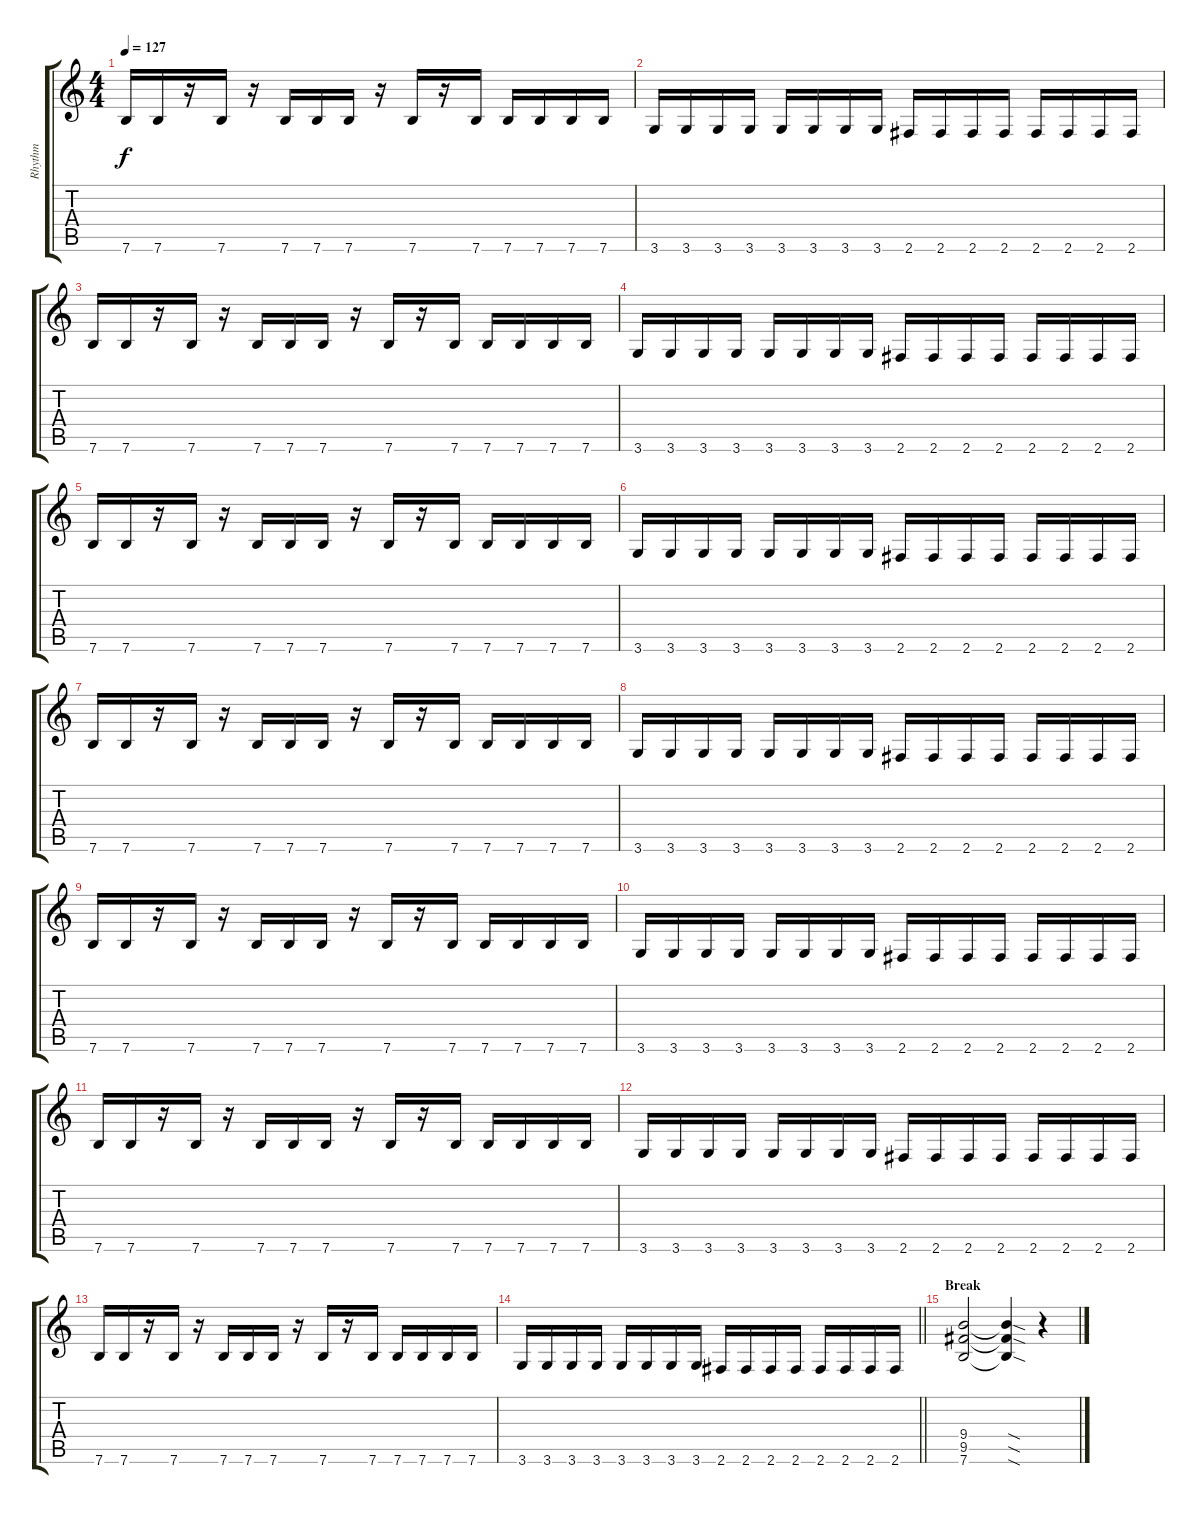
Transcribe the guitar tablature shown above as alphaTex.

\track ("Rhythm" "Rhythm") {instrument acousticguitarnylon}
\staff {score tabs}
\tuning (E4 B3 G3 D3 A2 E2) {hide}
\ts (4 4)
\tempo 127
\clef g2
\ks c
7.6.16{dy f} 7.6.16 r.16 7.6.16 r.16 7.6.16 7.6.16 7.6.16 r.16 7.6.16 r.16 7.6.16 7.6.16 7.6.16 7.6.16 7.6.16 |
3.6.16 3.6.16 3.6.16 3.6.16 3.6.16 3.6.16 3.6.16 3.6.16 2.6.16 2.6.16 2.6.16 2.6.16 2.6.16 2.6.16 2.6.16 2.6.16 |
7.6.16 7.6.16 r.16 7.6.16 r.16 7.6.16 7.6.16 7.6.16 r.16 7.6.16 r.16 7.6.16 7.6.16 7.6.16 7.6.16 7.6.16 |
3.6.16 3.6.16 3.6.16 3.6.16 3.6.16 3.6.16 3.6.16 3.6.16 2.6.16 2.6.16 2.6.16 2.6.16 2.6.16 2.6.16 2.6.16 2.6.16 |
7.6.16 7.6.16 r.16 7.6.16 r.16 7.6.16 7.6.16 7.6.16 r.16 7.6.16 r.16 7.6.16 7.6.16 7.6.16 7.6.16 7.6.16 |
3.6.16 3.6.16 3.6.16 3.6.16 3.6.16 3.6.16 3.6.16 3.6.16 2.6.16 2.6.16 2.6.16 2.6.16 2.6.16 2.6.16 2.6.16 2.6.16 |
7.6.16 7.6.16 r.16 7.6.16 r.16 7.6.16 7.6.16 7.6.16 r.16 7.6.16 r.16 7.6.16 7.6.16 7.6.16 7.6.16 7.6.16 |
3.6.16 3.6.16 3.6.16 3.6.16 3.6.16 3.6.16 3.6.16 3.6.16 2.6.16 2.6.16 2.6.16 2.6.16 2.6.16 2.6.16 2.6.16 2.6.16 |
7.6.16 7.6.16 r.16 7.6.16 r.16 7.6.16 7.6.16 7.6.16 r.16 7.6.16 r.16 7.6.16 7.6.16 7.6.16 7.6.16 7.6.16 |
3.6.16 3.6.16 3.6.16 3.6.16 3.6.16 3.6.16 3.6.16 3.6.16 2.6.16 2.6.16 2.6.16 2.6.16 2.6.16 2.6.16 2.6.16 2.6.16 |
7.6.16 7.6.16 r.16 7.6.16 r.16 7.6.16 7.6.16 7.6.16 r.16 7.6.16 r.16 7.6.16 7.6.16 7.6.16 7.6.16 7.6.16 |
3.6.16 3.6.16 3.6.16 3.6.16 3.6.16 3.6.16 3.6.16 3.6.16 2.6.16 2.6.16 2.6.16 2.6.16 2.6.16 2.6.16 2.6.16 2.6.16 |
7.6.16 7.6.16 r.16 7.6.16 r.16 7.6.16 7.6.16 7.6.16 r.16 7.6.16 r.16 7.6.16 7.6.16 7.6.16 7.6.16 7.6.16 |
\barLineRight lightlight
3.6.16 3.6.16 3.6.16 3.6.16 3.6.16 3.6.16 3.6.16 3.6.16 2.6.16 2.6.16 2.6.16 2.6.16 2.6.16 2.6.16 2.6.16 2.6.16 |
\section ("" "Break")
(9.4 9.5 7.6).2 (9.4{sod t} 9.5{sod t} 7.6{sod t}).4 r.4
